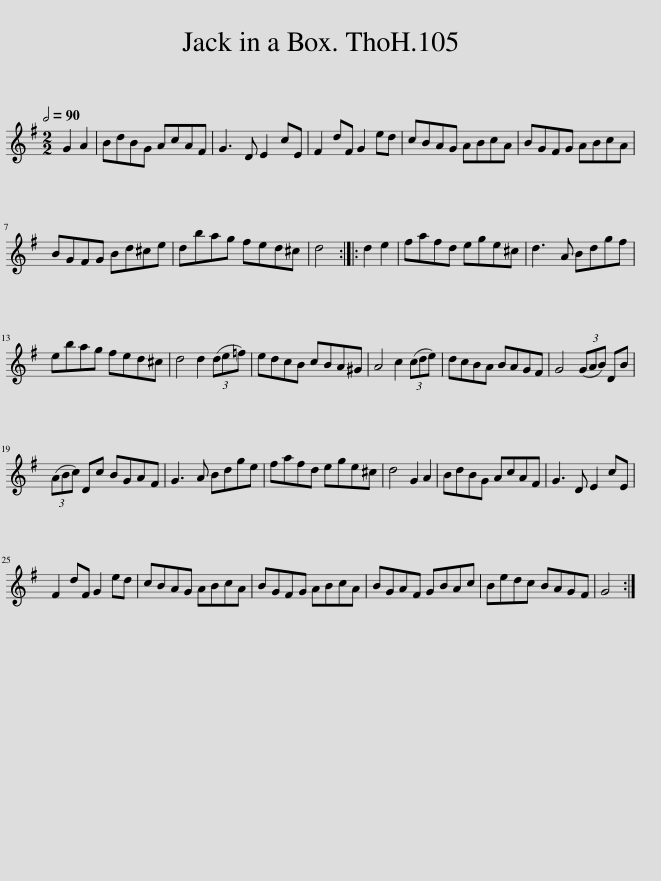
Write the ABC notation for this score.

X:1
L:1/8
Q:1/2=90
M:2/2
I:linebreak $
K:G
V:1 treble
V:1
 G2 A2 | BdBG AcAF | G3 D E2 cE | F2 dF G2 ed | cBAG ABcA | %5
 BGFG ABcA |$ BGFG Bd^ce | dbag fed^c | d4 :: d2 e2 | %10
 fafd ege^c | d3 A Bdgf |$ ebag fed^c | d4 d2 (3(de=f) | edcB cBA^G | %15
 A4 c2 (3(cde) | dcBA BAGF | G4 (3(GAB) DB |$ (3(ABc) Dc BGAF | G3 A Bdge | %20
 fafd ege^c | d4 G2 A2 | BdBG AcAF | G3 D E2 cE |$ F2 dF G2 ed | %25
 cBAG ABcA | BGFG ABcA | BGAF GBAc | Bedc BAGF | G4 :| %30
